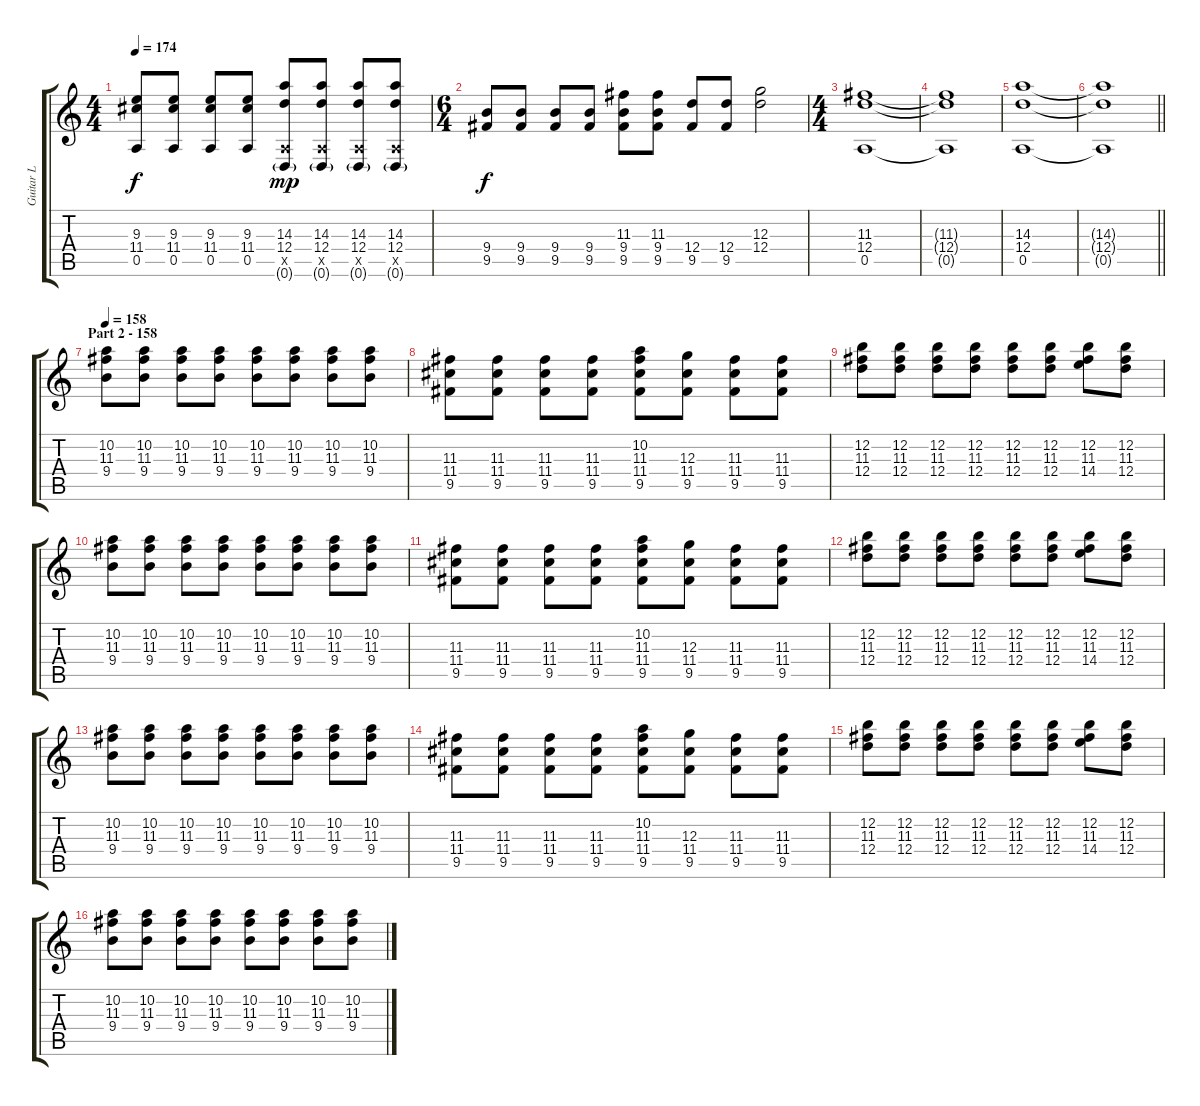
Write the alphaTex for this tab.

\track ("Guitar L" "Guitar L") {instrument overdrivenguitar}
\staff {score tabs}
\tuning (E4 B3 G3 D3 A2 D2) {hide}
\ts (4 4)
\tempo 174
\clef g2
\ks c
(9.3 11.4 0.5).8{dy f} (9.3 11.4 0.5).8 (9.3 11.4 0.5).8 (9.3 11.4 0.5).8 (14.3 12.4 0.5{x} 0.6{g}).8{dy mp} (14.3 12.4 0.5{x} 0.6{g}).8 (14.3 12.4 0.5{x} 0.6{g}).8 (14.3 12.4 0.5{x} 0.6{g}).8 |
\ts (6 4)
(9.4 9.5).8{dy f} (9.4 9.5).8 (9.4 9.5).8 (9.4 9.5).8 (11.3 9.4 9.5).8 (11.3 9.4 9.5).8 (12.4 9.5).8 (12.4 9.5).8 (12.3 12.4).2 |
\ts (4 4)
(11.3 12.4 0.5).1 |
(11.3{t} 12.4{t} 0.5{t}).1 |
(14.3 12.4 0.5).1 |
\barLineRight lightlight
(14.3{t} 12.4{t} 0.5{t}).1 |
\section ("" "Part 2 - 158")
\tempo 158
(10.2 11.3 9.4).8 (10.2 11.3 9.4).8 (10.2 11.3 9.4).8 (10.2 11.3 9.4).8 (10.2 11.3 9.4).8 (10.2 11.3 9.4).8 (10.2 11.3 9.4).8 (10.2 11.3 9.4).8 |
(11.3 11.4 9.5).8 (11.3 11.4 9.5).8 (11.3 11.4 9.5).8 (11.3 11.4 9.5).8 (10.2 11.3 11.4 9.5).8 (12.3 11.4 9.5).8 (11.3 11.4 9.5).8 (11.3 11.4 9.5).8 |
(12.2 11.3 12.4).8 (12.2 11.3 12.4).8 (12.2 11.3 12.4).8 (12.2 11.3 12.4).8 (12.2 11.3 12.4).8 (12.2 11.3 12.4).8 (12.2 11.3 14.4).8 (12.2 11.3 12.4).8 |
(10.2 11.3 9.4).8 (10.2 11.3 9.4).8 (10.2 11.3 9.4).8 (10.2 11.3 9.4).8 (10.2 11.3 9.4).8 (10.2 11.3 9.4).8 (10.2 11.3 9.4).8 (10.2 11.3 9.4).8 |
(11.3 11.4 9.5).8 (11.3 11.4 9.5).8 (11.3 11.4 9.5).8 (11.3 11.4 9.5).8 (10.2 11.3 11.4 9.5).8 (12.3 11.4 9.5).8 (11.3 11.4 9.5).8 (11.3 11.4 9.5).8 |
(12.2 11.3 12.4).8 (12.2 11.3 12.4).8 (12.2 11.3 12.4).8 (12.2 11.3 12.4).8 (12.2 11.3 12.4).8 (12.2 11.3 12.4).8 (12.2 11.3 14.4).8 (12.2 11.3 12.4).8 |
(10.2 11.3 9.4).8 (10.2 11.3 9.4).8 (10.2 11.3 9.4).8 (10.2 11.3 9.4).8 (10.2 11.3 9.4).8 (10.2 11.3 9.4).8 (10.2 11.3 9.4).8 (10.2 11.3 9.4).8 |
(11.3 11.4 9.5).8 (11.3 11.4 9.5).8 (11.3 11.4 9.5).8 (11.3 11.4 9.5).8 (10.2 11.3 11.4 9.5).8 (12.3 11.4 9.5).8 (11.3 11.4 9.5).8 (11.3 11.4 9.5).8 |
(12.2 11.3 12.4).8 (12.2 11.3 12.4).8 (12.2 11.3 12.4).8 (12.2 11.3 12.4).8 (12.2 11.3 12.4).8 (12.2 11.3 12.4).8 (12.2 11.3 14.4).8 (12.2 11.3 12.4).8 |
(10.2 11.3 9.4).8 (10.2 11.3 9.4).8 (10.2 11.3 9.4).8 (10.2 11.3 9.4).8 (10.2 11.3 9.4).8 (10.2 11.3 9.4).8 (10.2 11.3 9.4).8 (10.2 11.3 9.4).8
